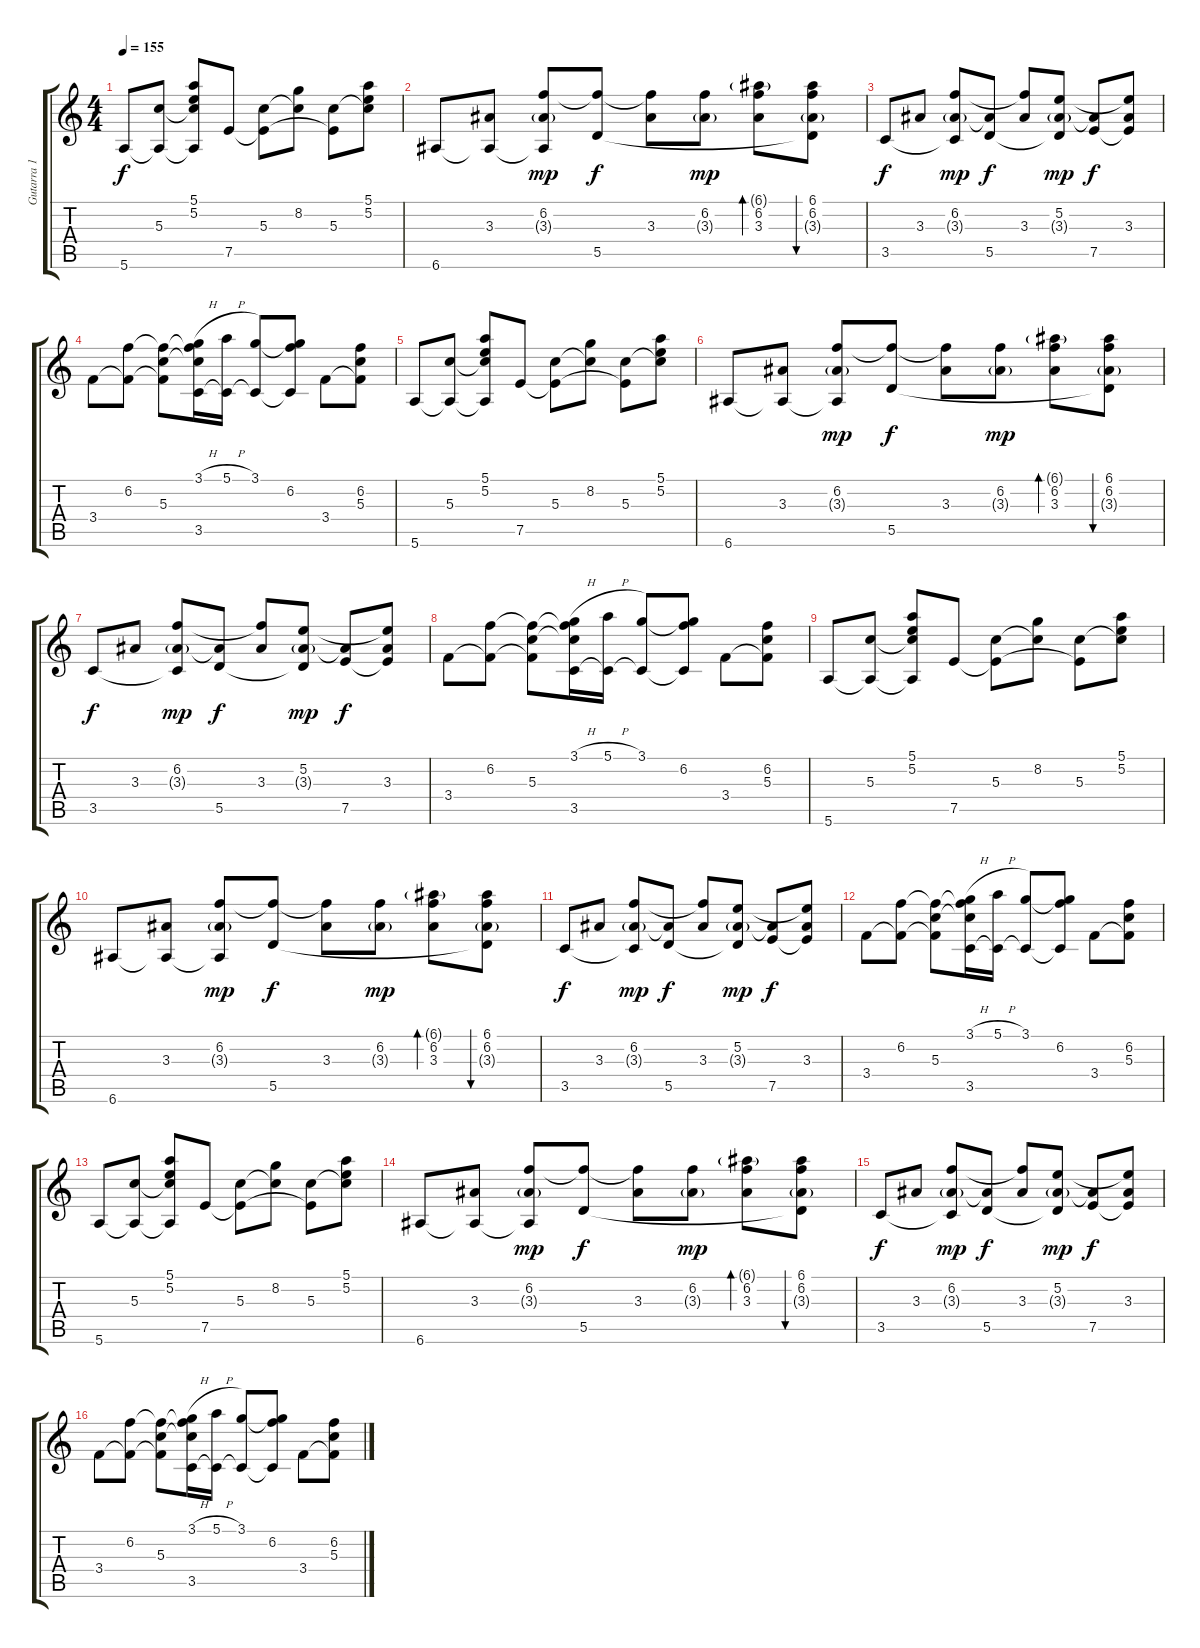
\track ("Gutarra 1" "Gutarra 1") {instrument acousticguitarsteel}
\staff {score tabs}
\tuning (E4 B3 G3 D3 A2 E2) {hide}
\ts (4 4)
\tempo 155
\clef g2
\ks c
5.6.8{dy f} (5.3 5.6{t}).8 (5.1 5.2 5.3{t} 5.6{t}).8 7.5.8 (5.3 7.5{t}).8 (8.2 5.3{t}).8 (5.3 7.5{t}).8 (5.1 5.2 5.3{t}).8 |
6.6.8 (3.3 6.6{t}).8 (6.2 3.3{g} 6.6{t}).8{dy mp} (6.2{t} 5.5).8{dy f} (6.2{t} 3.3).8 (6.2 3.3{g}).8{dy mp} (6.1{g} 6.2 3.3).8{bd 240} (6.1 6.2 3.3{g} 5.5{t}).8{bu 240} |
3.5.8{dy f} 3.3.8 (6.2 3.3{g} 3.5{t}).8{dy mp} (3.3{t} 5.5).8{dy f} (6.2{t} 3.3).8 (5.2 3.3{g} 5.5{t}).8{dy mp} (3.3{t} 7.5).8{dy f} (5.2{t} 3.3 7.5{t}).8 |
3.4.8 (6.2 3.4{t}).8 (6.2{t} 5.3 3.4{t}).8 (3.1{h} 6.2{t} 5.3{t} 3.5).16 (5.1{h} 3.5{t}).16 (3.1 3.5{t}).8 (3.1{t} 6.2 3.5{t}).8 3.4.8 (6.2 5.3 3.4{t}).8 |
5.6.8 (5.3 5.6{t}).8 (5.1 5.2 5.3{t} 5.6{t}).8 7.5.8 (5.3 7.5{t}).8 (8.2 5.3{t}).8 (5.3 7.5{t}).8 (5.1 5.2 5.3{t}).8 |
6.6.8 (3.3 6.6{t}).8 (6.2 3.3{g} 6.6{t}).8{dy mp} (6.2{t} 5.5).8{dy f} (6.2{t} 3.3).8 (6.2 3.3{g}).8{dy mp} (6.1{g} 6.2 3.3).8{bd 240} (6.1 6.2 3.3{g} 5.5{t}).8{bu 240} |
3.5.8{dy f} 3.3.8 (6.2 3.3{g} 3.5{t}).8{dy mp} (3.3{t} 5.5).8{dy f} (6.2{t} 3.3).8 (5.2 3.3{g} 5.5{t}).8{dy mp} (3.3{t} 7.5).8{dy f} (5.2{t} 3.3 7.5{t}).8 |
3.4.8 (6.2 3.4{t}).8 (6.2{t} 5.3 3.4{t}).8 (3.1{h} 6.2{t} 5.3{t} 3.5).16 (5.1{h} 3.5{t}).16 (3.1 3.5{t}).8 (3.1{t} 6.2 3.5{t}).8 3.4.8 (6.2 5.3 3.4{t}).8 |
5.6.8 (5.3 5.6{t}).8 (5.1 5.2 5.3{t} 5.6{t}).8 7.5.8 (5.3 7.5{t}).8 (8.2 5.3{t}).8 (5.3 7.5{t}).8 (5.1 5.2 5.3{t}).8 |
6.6.8 (3.3 6.6{t}).8 (6.2 3.3{g} 6.6{t}).8{dy mp} (6.2{t} 5.5).8{dy f} (6.2{t} 3.3).8 (6.2 3.3{g}).8{dy mp} (6.1{g} 6.2 3.3).8{bd 240} (6.1 6.2 3.3{g} 5.5{t}).8{bu 240} |
3.5.8{dy f} 3.3.8 (6.2 3.3{g} 3.5{t}).8{dy mp} (3.3{t} 5.5).8{dy f} (6.2{t} 3.3).8 (5.2 3.3{g} 5.5{t}).8{dy mp} (3.3{t} 7.5).8{dy f} (5.2{t} 3.3 7.5{t}).8 |
3.4.8 (6.2 3.4{t}).8 (6.2{t} 5.3 3.4{t}).8 (3.1{h} 6.2{t} 5.3{t} 3.5).16 (5.1{h} 3.5{t}).16 (3.1 3.5{t}).8 (3.1{t} 6.2 3.5{t}).8 3.4.8 (6.2 5.3 3.4{t}).8 |
5.6.8 (5.3 5.6{t}).8 (5.1 5.2 5.3{t} 5.6{t}).8 7.5.8 (5.3 7.5{t}).8 (8.2 5.3{t}).8 (5.3 7.5{t}).8 (5.1 5.2 5.3{t}).8 |
6.6.8 (3.3 6.6{t}).8 (6.2 3.3{g} 6.6{t}).8{dy mp} (6.2{t} 5.5).8{dy f} (6.2{t} 3.3).8 (6.2 3.3{g}).8{dy mp} (6.1{g} 6.2 3.3).8{bd 240} (6.1 6.2 3.3{g} 5.5{t}).8{bu 240} |
3.5.8{dy f} 3.3.8 (6.2 3.3{g} 3.5{t}).8{dy mp} (3.3{t} 5.5).8{dy f} (6.2{t} 3.3).8 (5.2 3.3{g} 5.5{t}).8{dy mp} (3.3{t} 7.5).8{dy f} (5.2{t} 3.3 7.5{t}).8 |
3.4.8 (6.2 3.4{t}).8 (6.2{t} 5.3 3.4{t}).8 (3.1{h} 6.2{t} 5.3{t} 3.5).16 (5.1{h} 3.5{t}).16 (3.1 3.5{t}).8 (3.1{t} 6.2 3.5{t}).8 3.4.8 (6.2 5.3 3.4{t}).8
